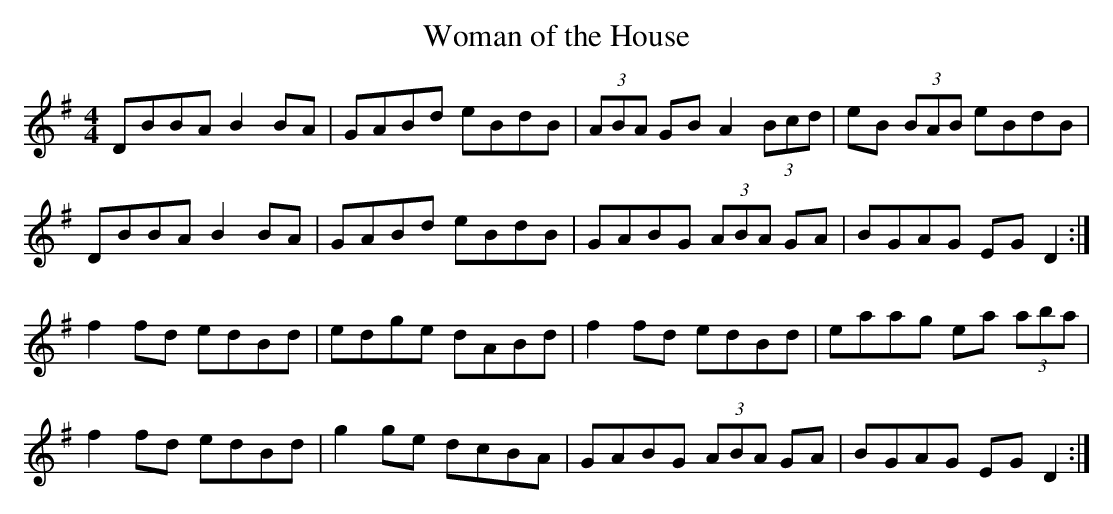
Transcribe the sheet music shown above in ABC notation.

X:1
T: Woman of the House
M: 4/4
L: 1/8
K: G
DBBA B2 BA|GABd eBdB|(3ABA GB A2 (3Bcd|eB (3BAB eBdB|
DBBA B2 BA|GABd eBdB|GABG (3ABA GA|BGAG EG D2 :|
f2 fd edBd|edge dABd|f2 fd edBd|eaag ea (3aba|
f2 fd edBd|g2 ge dcBA|GABG (3ABA GA|BGAG EG D2 :|
